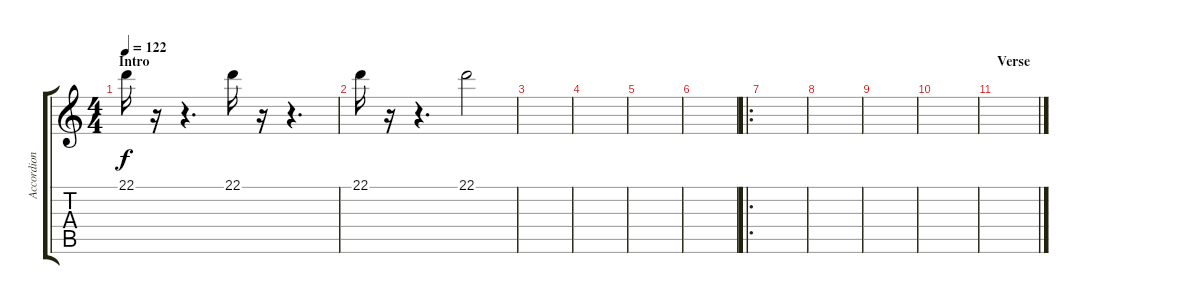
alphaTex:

\track ("Accordion" "Accordion") {instrument accordion}
\staff {score tabs}
\tuning (E4 B3 G3 D3 A2 E2) {hide}
\ts (4 4)
\section ("" "Intro")
\tempo 122
\clef g2
\ks c
22.1.16{dy f volume 15 instrument telephonering} r.16 r.4{d} 22.1.16 r.16 r.4{d} |
22.1.16 r.16 r.4{d} 22.1.2 |
|
|
|
|
\ro
|
|
|
|
\section ("" "Verse")
